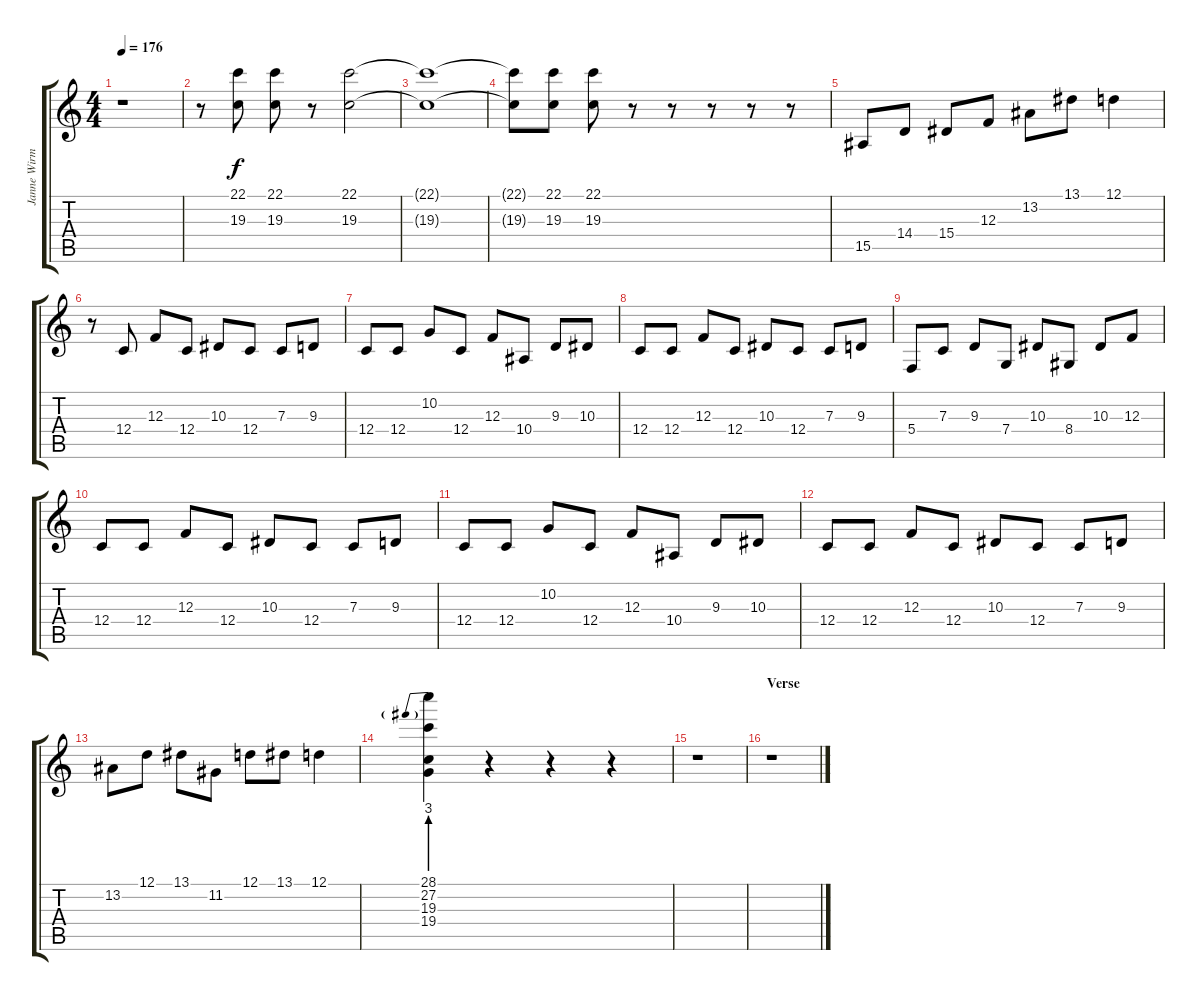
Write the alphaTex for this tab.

\track ("Janne Wirman [Rhy. Keys 1]" "Janne Wirm") {instrument tremolostrings}
\staff {score tabs}
\tuning (D4 A3 F3 C3 G2 C2) {hide}
\ts (4 4)
\tempo 176
\clef g2
\ks c
r.1{dy f} |
r.8 (22.1 19.3).8 (22.1 19.3).8 r.8 (22.1 19.3).2 |
(22.1{t} 19.3{t}).1 |
(22.1{t} 19.3{t}).8 (22.1 19.3).8 (22.1 19.3).8 r.8 r.8 r.8 r.8 r.8 |
15.5.8 14.4.8 15.4.8 12.3.8 13.2.8 13.1.8 12.1.4 |
r.8 12.4.8 12.3.8 12.4.8 10.3.8 12.4.8 7.3.8 9.3.8 |
12.4.8 12.4.8 10.2.8 12.4.8 12.3.8 10.4.8 9.3.8 10.3.8 |
12.4.8 12.4.8 12.3.8 12.4.8 10.3.8 12.4.8 7.3.8 9.3.8 |
5.4.8 7.3.8 9.3.8 7.4.8 10.3.8 8.4.8 10.3.8 12.3.8 |
12.4.8 12.4.8 12.3.8 12.4.8 10.3.8 12.4.8 7.3.8 9.3.8 |
12.4.8 12.4.8 10.2.8 12.4.8 12.3.8 10.4.8 9.3.8 10.3.8 |
12.4.8 12.4.8 12.3.8 12.4.8 10.3.8 12.4.8 7.3.8 9.3.8 |
13.2.8 12.1.8 13.1.8 11.2.8 12.1.8 13.1.8 12.1.4 |
(28.1{be (prebend 0 12 60 12)} 27.2 19.3 19.4).4 r.4 r.4 r.4 |
r.1 |
\section ("" "Verse")
r.1
